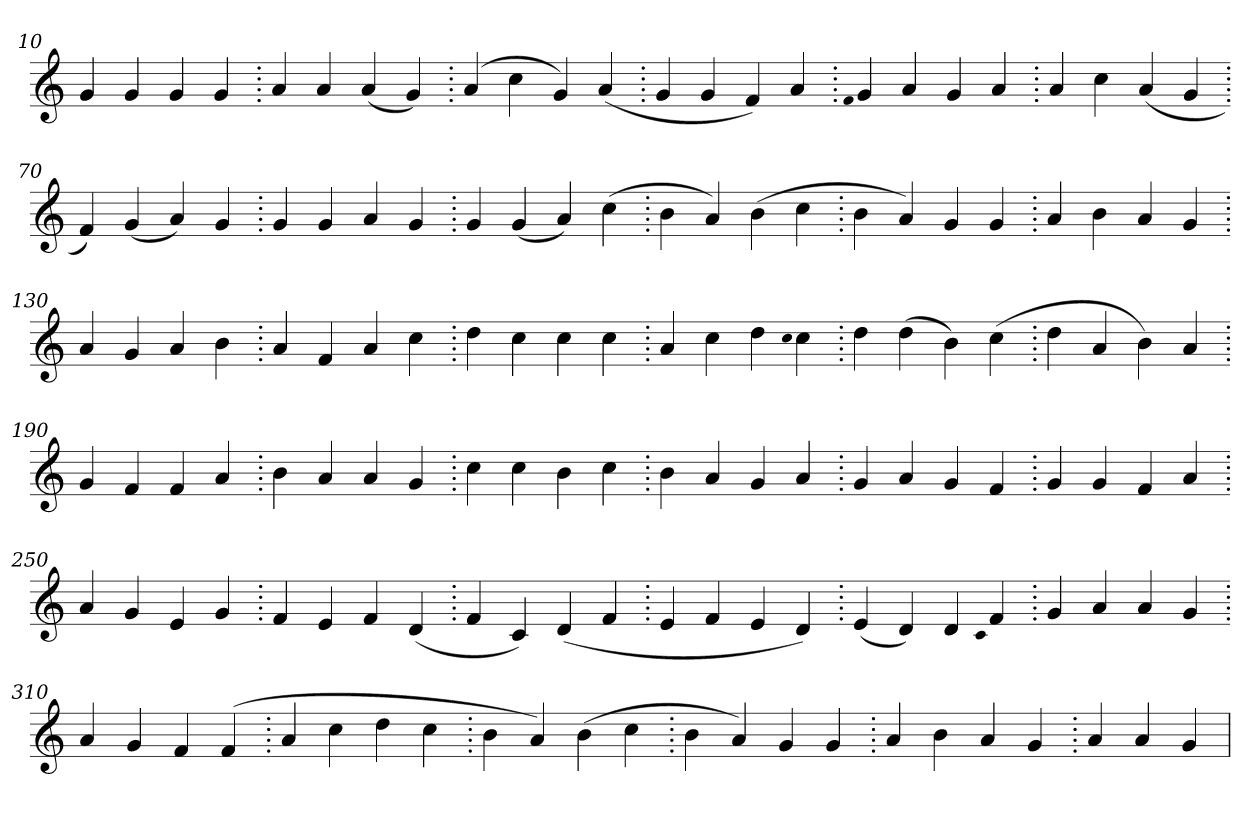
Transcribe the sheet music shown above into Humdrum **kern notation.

**kern
*part1
*staff1
*clefG2
=10.
4g
4g
4g
4g
=20.
4a
4a
(>4a
4g)
=30.
(>4a
4cc
4g)
(>4a
=40.
4g
4g
4f)
4a
=50.
qqf
4g
4a
4g
4a
=60.
4a
4cc
(>4a
4g
=70.
4f)
(>4g
4a)
4g
=80.
4g
4g
4a
4g
=90.
4g
(>4g
4a)
(>4cc
=100.
4b
4a)
(>4b
4cc
=110.
4b
4a)
4g
4g
=120.
4a
4b
4a
4g
=130.
4a
4g
4a
4b
=140.
4a
4f
4a
4cc
=150.
4dd
4cc
4cc
4cc
=160.
4a
4cc
4dd
qqcc
4cc
=170.
4dd
(>4dd
4b)
(>4cc
=180.
4dd
4a
4b)
4a
=190.
4g
4f
4f
4a
=200.
4b
4a
4a
4g
=210.
4cc
4cc
4b
4cc
=220.
4b
4a
4g
4a
=230.
4g
4a
4g
4f
=240.
4g
4g
4f
4a
=250.
4a
4g
4e
4g
=260.
4f
4e
4f
(>4d
=270.
4f
4c)
(>4d
4f
=280.
4e
4f
4e
4d)
=290.
(>4e
4d)
4d
qqc
4f
=300.
4g
4a
4a
4g
=310.
4a
4g
4f
(>4f
=320.
4a
4cc
4dd
4cc
=330.
4b
4a)
(>4b
4cc
=340.
4b
4a)
4g
4g
=350.
4a
4b
4a
4g
=360.
4a
4a
4g
=
*-
